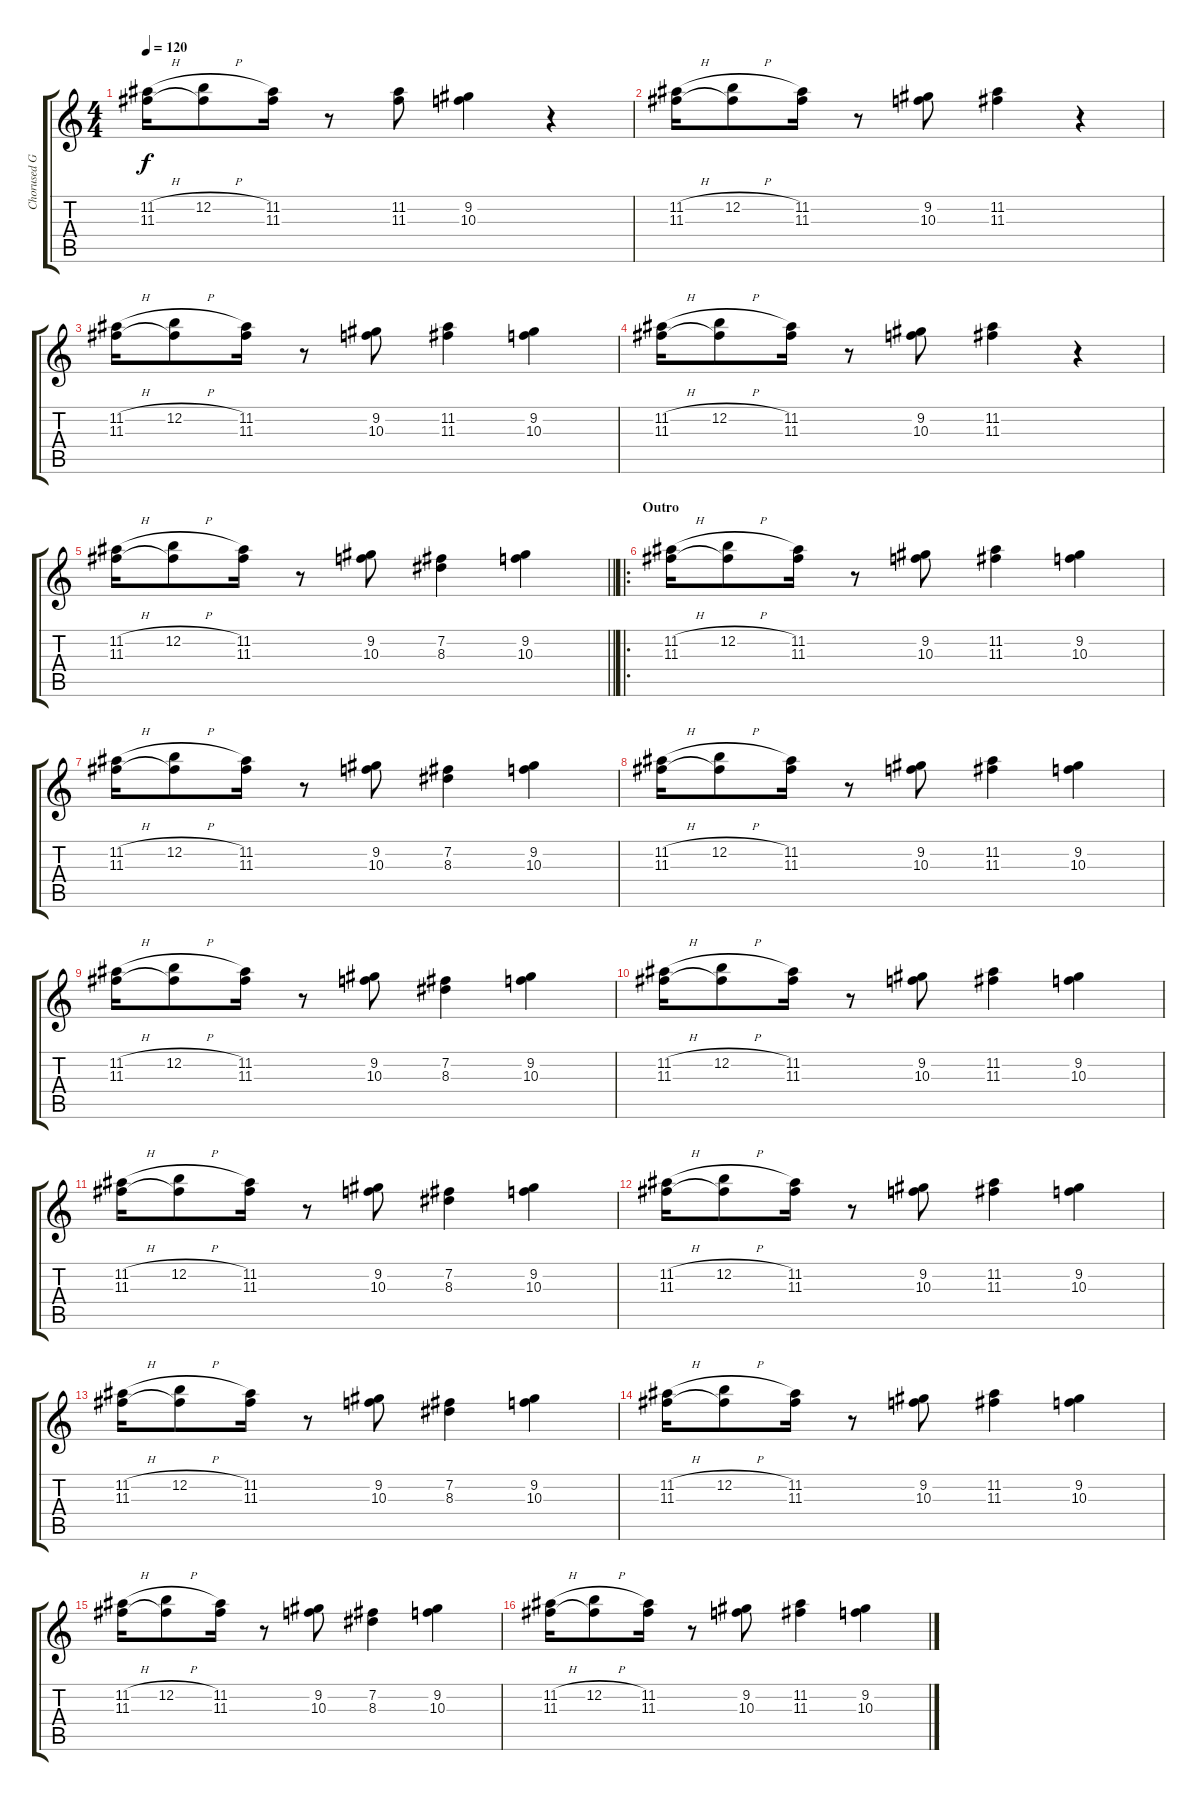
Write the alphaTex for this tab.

\track ("Chorused Guitar" "Chorused G") {instrument overdrivenguitar}
\staff {score tabs}
\tuning (E4 B3 G3 D3 A2 E2) {hide}
\ts (4 4)
\tempo 120
\clef g2
\ks c
(11.2{h} 11.3).16{dy f} (12.2{h} 11.3{t}).8 (11.2 11.3).16 r.8 (11.2 11.3).8 (9.2 10.3).4 r.4 |
(11.2{h} 11.3).16 (12.2{h} 11.3{t}).8 (11.2 11.3).16 r.8 (9.2 10.3).8 (11.2 11.3).4 r.4 |
(11.2{h} 11.3).16 (12.2{h} 11.3{t}).8 (11.2 11.3).16 r.8 (9.2 10.3).8 (11.2 11.3).4 (9.2 10.3).4 |
(11.2{h} 11.3).16 (12.2{h} 11.3{t}).8 (11.2 11.3).16 r.8 (9.2 10.3).8 (11.2 11.3).4 r.4 |
\barLineRight lightlight
(11.2{h} 11.3).16 (12.2{h} 11.3{t}).8 (11.2 11.3).16 r.8 (9.2 10.3).8 (7.2 8.3).4 (9.2 10.3).4 |
\ro
\section ("" "Outro")
(11.2{h} 11.3).16 (12.2{h} 11.3{t}).8 (11.2 11.3).16 r.8 (9.2 10.3).8 (11.2 11.3).4 (9.2 10.3).4 |
(11.2{h} 11.3).16 (12.2{h} 11.3{t}).8 (11.2 11.3).16 r.8 (9.2 10.3).8 (7.2 8.3).4 (9.2 10.3).4 |
(11.2{h} 11.3).16 (12.2{h} 11.3{t}).8 (11.2 11.3).16 r.8 (9.2 10.3).8 (11.2 11.3).4 (9.2 10.3).4 |
(11.2{h} 11.3).16 (12.2{h} 11.3{t}).8 (11.2 11.3).16 r.8 (9.2 10.3).8 (7.2 8.3).4 (9.2 10.3).4 |
(11.2{h} 11.3).16 (12.2{h} 11.3{t}).8 (11.2 11.3).16 r.8 (9.2 10.3).8 (11.2 11.3).4 (9.2 10.3).4 |
(11.2{h} 11.3).16 (12.2{h} 11.3{t}).8 (11.2 11.3).16 r.8 (9.2 10.3).8 (7.2 8.3).4 (9.2 10.3).4 |
(11.2{h} 11.3).16 (12.2{h} 11.3{t}).8 (11.2 11.3).16 r.8 (9.2 10.3).8 (11.2 11.3).4 (9.2 10.3).4 |
(11.2{h} 11.3).16 (12.2{h} 11.3{t}).8 (11.2 11.3).16 r.8 (9.2 10.3).8 (7.2 8.3).4 (9.2 10.3).4 |
(11.2{h} 11.3).16 (12.2{h} 11.3{t}).8 (11.2 11.3).16 r.8 (9.2 10.3).8 (11.2 11.3).4 (9.2 10.3).4 |
(11.2{h} 11.3).16 (12.2{h} 11.3{t}).8 (11.2 11.3).16 r.8 (9.2 10.3).8 (7.2 8.3).4 (9.2 10.3).4 |
(11.2{h} 11.3).16 (12.2{h} 11.3{t}).8 (11.2 11.3).16 r.8 (9.2 10.3).8 (11.2 11.3).4 (9.2 10.3).4
